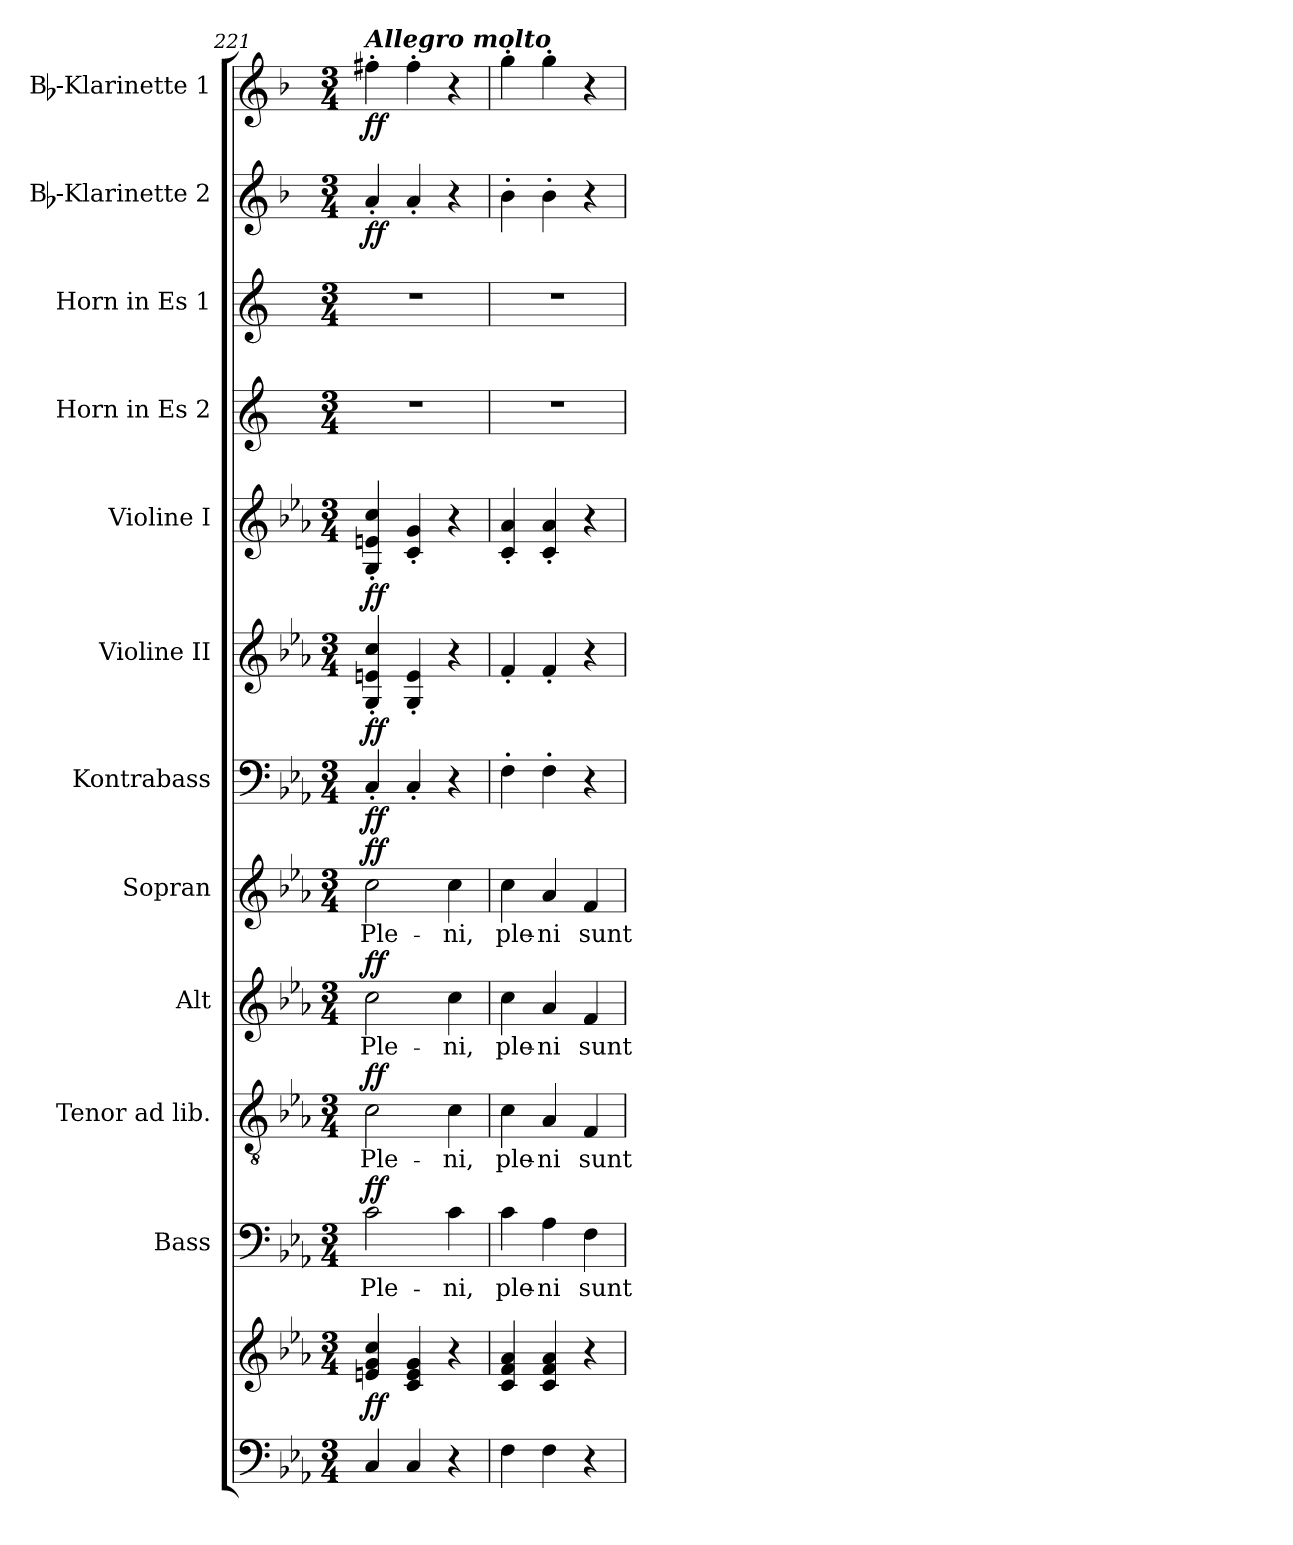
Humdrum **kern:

**kern	**kern	**dynam	**kern	**text	**dynam	**kern	**text	**dynam	**kern	**text	**dynam	**kern	**text	**dynam	**kern	**dynam	**kern	**dynam	**kern	**dynam	**kern	**kern	**kern	**dynam	**kern	**dynam
*part12	*part12	*part12	*part11	*part11	*part11	*part10	*part10	*part10	*part9	*part9	*part9	*part8	*part8	*part8	*part7	*part7	*part6	*part6	*part5	*part5	*part4	*part3	*part2	*part2	*part1	*part1
*staff13	*staff12	*staff12/13	*staff11	*staff11	*staff11	*staff10	*staff10	*staff10	*staff9	*staff9	*staff9	*staff8	*staff8	*staff8	*staff7	*staff7	*staff6	*staff6	*staff5	*staff5	*staff4	*staff3	*staff2	*staff2	*staff1	*staff1
*	*	*	*I"Bass	*	*	*I"Tenor ad lib.	*	*	*I"Alt	*	*	*I"Sopran	*	*	*I"Kontrabass	*	*I"Violine II	*	*I"Violine I	*	*I"Horn in Es 2	*I"Horn in Es 1	*I"Bb-Klarinette 2	*	*I"Bb-Klarinette 1	*
*	*	*	*I'B.	*	*	*I'T.	*	*	*I'A.	*	*	*I'S.	*	*	*I'Kb.	*	*I'Vl. II	*	*I'Vl. I	*	*	*	*I'Bb Kl. 2	*	*I'Bb Kl. 1	*
!!LO:PB:g=z
*clefF4	*clefG2	*	*clefF4	*	*	*clefGv2	*	*	*clefG2	*	*	*clefG2	*	*	*clefF4	*	*clefG2	*	*clefG2	*	*clefG2	*clefG2	*clefG2	*	*clefG2	*
*	*	*	*	*	*	*	*	*	*	*	*	*	*	*	*ITrd7c12	*	*	*	*	*	*ITrd5c9	*ITrd5c9	*ITrd1c2	*	*ITrd1c2	*
*k[b-e-a-]	*k[b-e-a-]	*	*k[b-e-a-]	*	*	*k[b-e-a-]	*	*	*k[b-e-a-]	*	*	*k[b-e-a-]	*	*	*k[b-e-a-]	*	*k[b-e-a-]	*	*k[b-e-a-]	*	*k[b-e-a-]	*k[b-e-a-]	*k[b-e-a-]	*	*k[b-e-a-]	*
*E-:	*E-:	*	*E-:	*	*	*E-:	*	*	*E-:	*	*	*E-:	*	*	*E-:	*	*E-:	*	*E-:	*	*E-:	*E-:	*E-:	*	*E-:	*
*M3/4	*M3/4	*	*M3/4	*	*	*M3/4	*	*	*M3/4	*	*	*M3/4	*	*	*M3/4	*	*M3/4	*	*M3/4	*	*M3/4	*M3/4	*M3/4	*	*M3/4	*
=221	=221	=221	=221	=221	=221	=221	=221	=221	=221	=221	=221	=221	=221	=221	=221	=221	=221	=221	=221	=221	=221	=221	=221	=221	=221	=221
!	!	!	!	!	!	!	!	!	!	!	!	!	!	!	!	!	!	!	!	!	!	!	!	!	!LO:TX:a:Bi:t=Allegro molto	!
!	!	!LO:DY:b	!	!LO:LY:b	!LO:DY:a	!	!LO:LY:b	!LO:DY:a	!	!LO:LY:b	!LO:DY:a	!	!LO:LY:b	!LO:DY:a	!	!LO:DY:b	!	!LO:DY:b	!	!LO:DY:b	!	!	!	!LO:DY:b	!	!LO:DY:b
4C/	4en/ 4g/ 4cc/	ff	2c\	Ple-	ff	2c\	Ple-	ff	2cc\	Ple-	ff	2cc\	Ple-	ff	4CC'</	ff	4G/'< 4en/'< 4cc/'<	ff	4G/'< 4en/'< 4cc/'<	ff	2.r	2.r	4g'</	ff	4een'>\	ff
4C/	4c/ 4e/ 4g/	.	.	.	.	.	.	.	.	.	.	.	.	.	4CC'</	.	4G/'< 4e/'<	.	4c/'< 4g/'<	.	.	.	4g'</	.	4ee'>\	.
!	!	!	!	!LO:LY:b	!	!	!LO:LY:b	!	!	!LO:LY:b	!	!	!LO:LY:b	!	!	!	!	!	!	!	!	!	!	!	!	!
4r	4r	.	4c\	-ni,	.	4c\	-ni,	.	4cc\	-ni,	.	4cc\	-ni,	.	4r	.	4r	.	4r	.	.	.	4r	.	4r	.
=222	=222	=222	=222	=222	=222	=222	=222	=222	=222	=222	=222	=222	=222	=222	=222	=222	=222	=222	=222	=222	=222	=222	=222	=222	=222	=222
!	!	!	!	!LO:LY:b	!	!	!LO:LY:b	!	!	!LO:LY:b	!	!	!LO:LY:b	!	!	!	!	!	!	!	!	!	!	!	!	!
4F\	4c/ 4f/ 4a-/	.	4c\	ple-	.	4c\	ple-	.	4cc\	ple-	.	4cc\	ple-	.	4FF'>\	.	4f'</	.	4c/'< 4a-/'<	.	2.r	2.r	4a-'>\	.	4ff'>\	.
!	!	!	!	!LO:LY:b	!	!	!LO:LY:b	!	!	!LO:LY:b	!	!	!LO:LY:b	!	!	!	!	!	!	!	!	!	!	!	!	!
4F\	4c/ 4f/ 4a-/	.	4A-\	-ni	.	4A-/	-ni	.	4a-/	-ni	.	4a-/	-ni	.	4FF'>\	.	4f'</	.	4c/'< 4a-/'<	.	.	.	4a-'>\	.	4ff'>\	.
!	!	!	!	!LO:LY:b	!	!	!LO:LY:b	!	!	!LO:LY:b	!	!	!LO:LY:b	!	!	!	!	!	!	!	!	!	!	!	!	!
4r	4r	.	4F\	sunt	.	4F/	sunt	.	4f/	sunt	.	4f/	sunt	.	4r	.	4r	.	4r	.	.	.	4r	.	4r	.
=	=	=	=	=	=	=	=	=	=	=	=	=	=	=	=	=	=	=	=	=	=	=	=	=	=	=
*-	*-	*-	*-	*-	*-	*-	*-	*-	*-	*-	*-	*-	*-	*-	*-	*-	*-	*-	*-	*-	*-	*-	*-	*-	*-	*-
